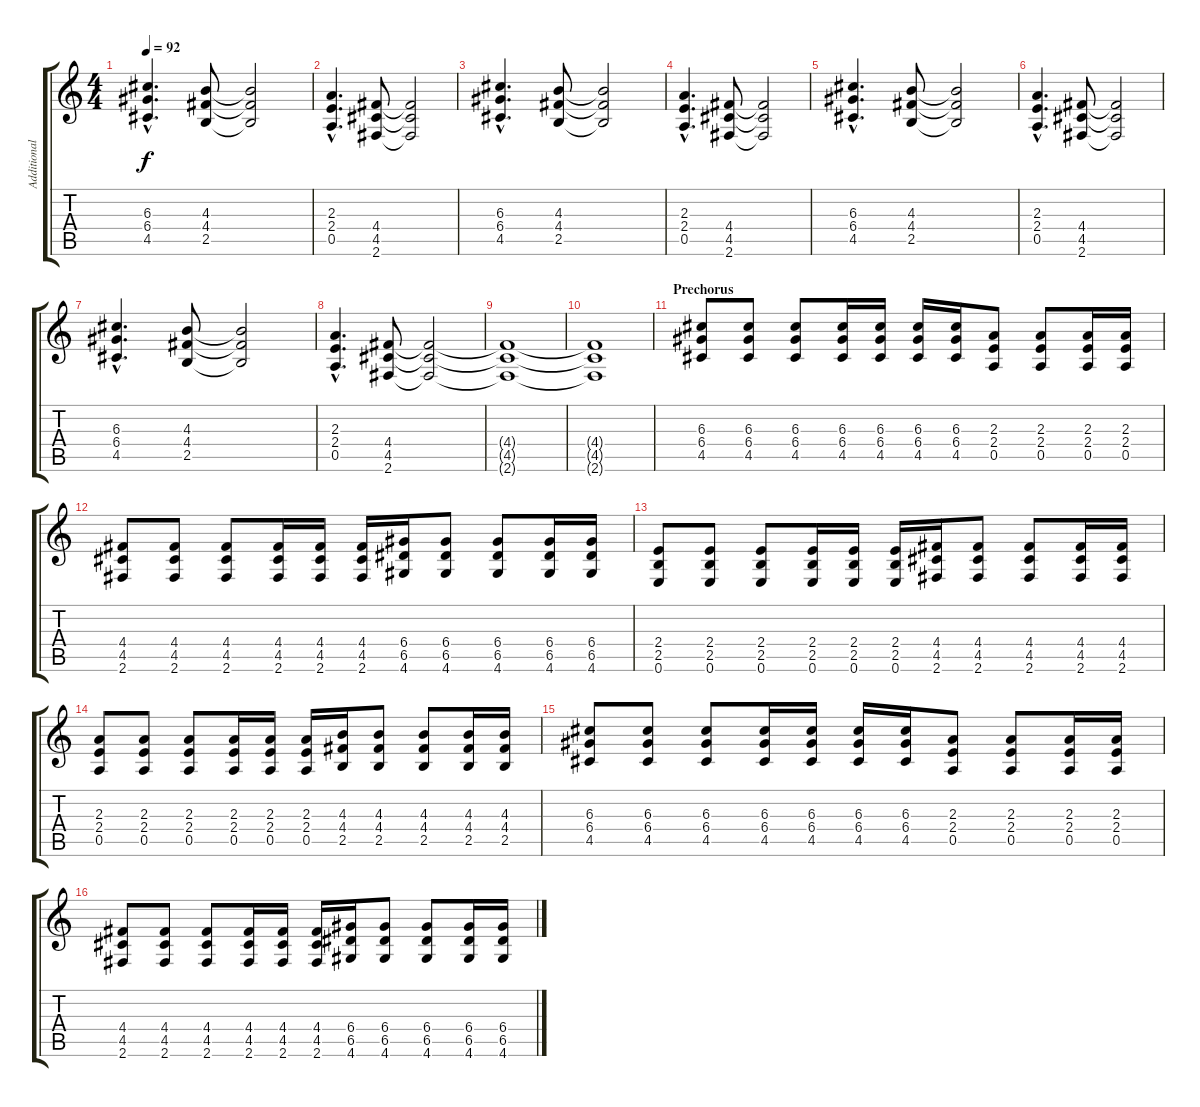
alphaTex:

\track ("Additional Guitar" "Additional") {instrument acousticguitarsteel}
\staff {score tabs}
\tuning (E4 B3 G3 D3 A2 E2) {hide}
\ts (4 4)
\tempo 92
\clef g2
\ks c
(6.3{hac} 6.4{hac} 4.5{hac}).4{d dy f} (4.3 4.4 2.5).8 (4.3{t} 4.4{t} 2.5{t}).2 |
(2.3{hac} 2.4{hac} 0.5{hac}).4{d} (4.4 4.5 2.6).8 (4.4{t} 4.5{t} 2.6{t}).2 |
(6.3{hac} 6.4{hac} 4.5{hac}).4{d} (4.3 4.4 2.5).8 (4.3{t} 4.4{t} 2.5{t}).2 |
(2.3{hac} 2.4{hac} 0.5{hac}).4{d} (4.4 4.5 2.6).8 (4.4{t} 4.5{t} 2.6{t}).2 |
(6.3{hac} 6.4{hac} 4.5{hac}).4{d} (4.3 4.4 2.5).8 (4.3{t} 4.4{t} 2.5{t}).2 |
(2.3{hac} 2.4{hac} 0.5{hac}).4{d} (4.4 4.5 2.6).8 (4.4{t} 4.5{t} 2.6{t}).2 |
(6.3{hac} 6.4{hac} 4.5{hac}).4{d} (4.3 4.4 2.5).8 (4.3{t} 4.4{t} 2.5{t}).2 |
(2.3{hac} 2.4{hac} 0.5{hac}).4{d} (4.4 4.5 2.6).8 (4.4{t} 4.5{t} 2.6{t}).2 |
(4.4{t} 4.5{t} 2.6{t}).1 |
(4.4{t} 4.5{t} 2.6{t}).1 |
\section ("" "Prechorus")
(6.3 6.4 4.5).8{volume 14 instrument overdrivenguitar} (6.3 6.4 4.5).8 (6.3 6.4 4.5).8 (6.3 6.4 4.5).16 (6.3 6.4 4.5).16 (6.3 6.4 4.5).16 (6.3 6.4 4.5).16 (2.3 2.4 0.5).8 (2.3 2.4 0.5).8 (2.3 2.4 0.5).16 (2.3 2.4 0.5).16 |
(4.4 4.5 2.6).8 (4.4 4.5 2.6).8 (4.4 4.5 2.6).8 (4.4 4.5 2.6).16 (4.4 4.5 2.6).16 (4.4 4.5 2.6).16 (6.4 6.5 4.6).16 (6.4 6.5 4.6).8 (6.4 6.5 4.6).8 (6.4 6.5 4.6).16 (6.4 6.5 4.6).16 |
(2.4 2.5 0.6).8 (2.4 2.5 0.6).8 (2.4 2.5 0.6).8 (2.4 2.5 0.6).16 (2.4 2.5 0.6).16 (2.4 2.5 0.6).16 (4.4 4.5 2.6).16 (4.4 4.5 2.6).8 (4.4 4.5 2.6).8 (4.4 4.5 2.6).16 (4.4 4.5 2.6).16 |
(2.3 2.4 0.5).8 (2.3 2.4 0.5).8 (2.3 2.4 0.5).8 (2.3 2.4 0.5).16 (2.3 2.4 0.5).16 (2.3 2.4 0.5).16 (4.3 4.4 2.5).16 (4.3 4.4 2.5).8 (4.3 4.4 2.5).8 (4.3 4.4 2.5).16 (4.3 4.4 2.5).16 |
(6.3 6.4 4.5).8 (6.3 6.4 4.5).8 (6.3 6.4 4.5).8 (6.3 6.4 4.5).16 (6.3 6.4 4.5).16 (6.3 6.4 4.5).16 (6.3 6.4 4.5).16 (2.3 2.4 0.5).8 (2.3 2.4 0.5).8 (2.3 2.4 0.5).16 (2.3 2.4 0.5).16 |
(4.4 4.5 2.6).8 (4.4 4.5 2.6).8 (4.4 4.5 2.6).8 (4.4 4.5 2.6).16 (4.4 4.5 2.6).16 (4.4 4.5 2.6).16 (6.4 6.5 4.6).16 (6.4 6.5 4.6).8 (6.4 6.5 4.6).8 (6.4 6.5 4.6).16 (6.4 6.5 4.6).16
